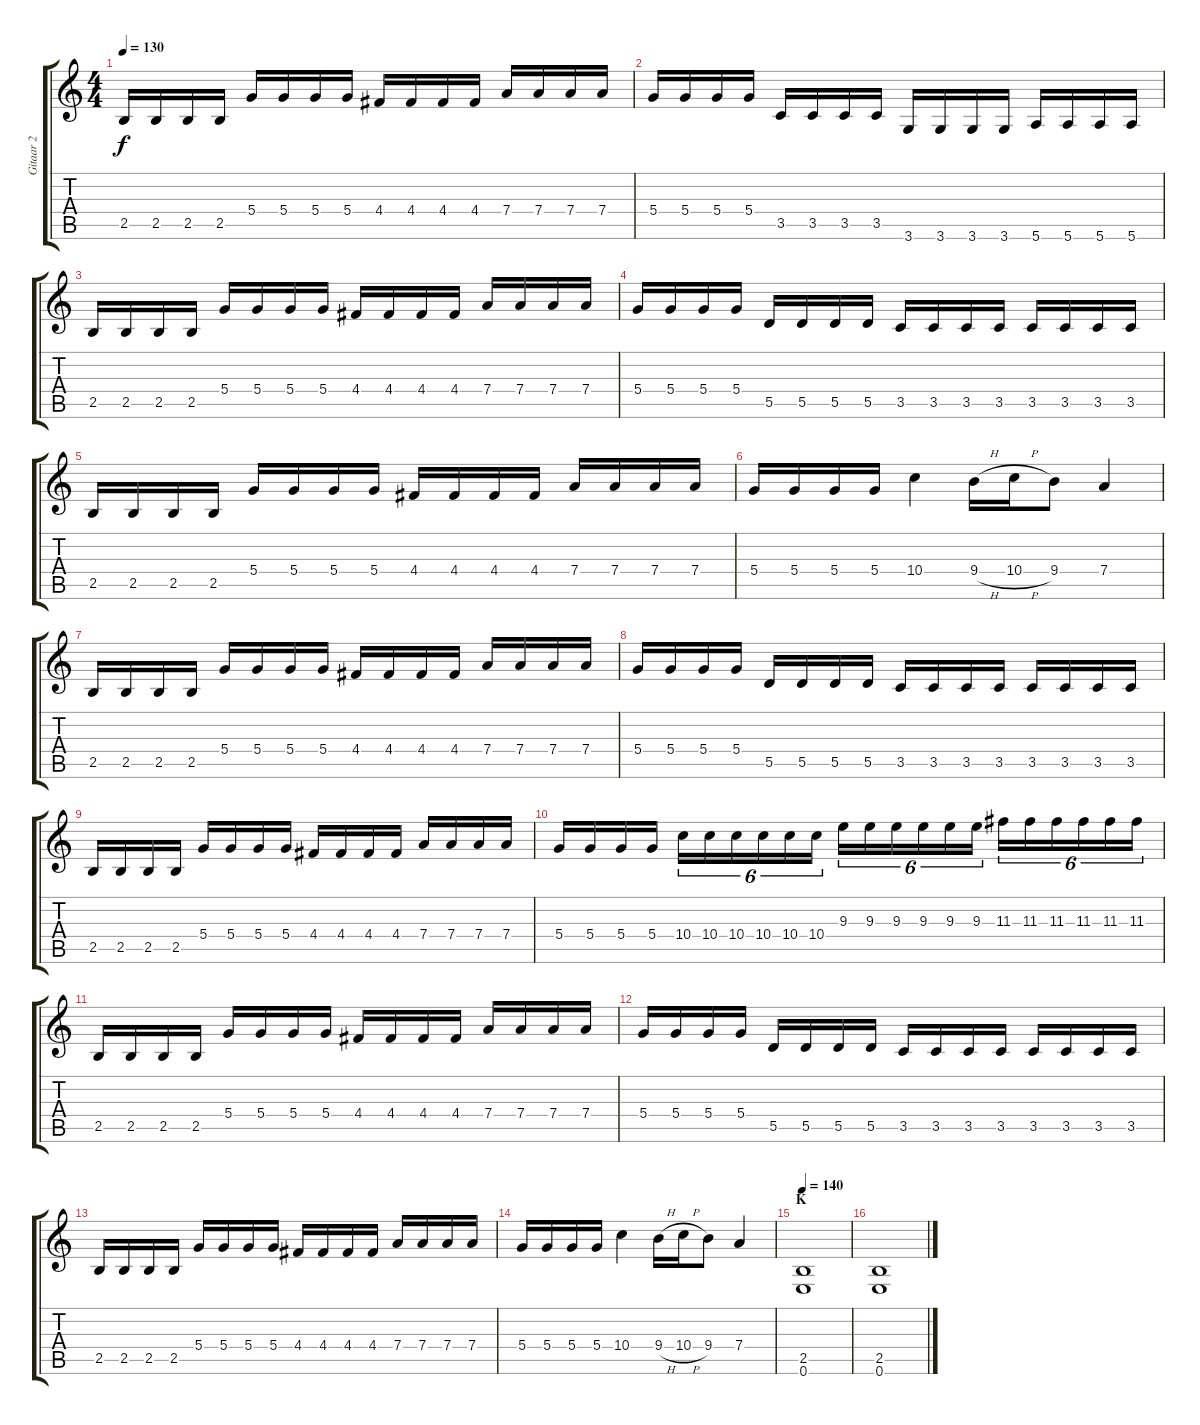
\track ("Gitaar 2" "Gitaar 2") {instrument overdrivenguitar}
\staff {score tabs}
\tuning (E4 B3 G3 D3 A2 E2) {hide}
\ts (4 4)
\tempo 130
\clef g2
\ks c
2.5.16{dy f} 2.5.16 2.5.16 2.5.16 5.4.16 5.4.16 5.4.16 5.4.16 4.4.16 4.4.16 4.4.16 4.4.16 7.4.16 7.4.16 7.4.16 7.4.16 |
5.4.16 5.4.16 5.4.16 5.4.16 3.5.16 3.5.16 3.5.16 3.5.16 3.6.16 3.6.16 3.6.16 3.6.16 5.6.16 5.6.16 5.6.16 5.6.16 |
2.5.16 2.5.16 2.5.16 2.5.16 5.4.16 5.4.16 5.4.16 5.4.16 4.4.16 4.4.16 4.4.16 4.4.16 7.4.16 7.4.16 7.4.16 7.4.16 |
5.4.16 5.4.16 5.4.16 5.4.16 5.5.16 5.5.16 5.5.16 5.5.16 3.5.16 3.5.16 3.5.16 3.5.16 3.5.16 3.5.16 3.5.16 3.5.16 |
2.5.16 2.5.16 2.5.16 2.5.16 5.4.16 5.4.16 5.4.16 5.4.16 4.4.16 4.4.16 4.4.16 4.4.16 7.4.16 7.4.16 7.4.16 7.4.16 |
5.4.16 5.4.16 5.4.16 5.4.16 10.4.4 9.4{h}.16 10.4{h}.16 9.4.8 7.4.4 |
2.5.16 2.5.16 2.5.16 2.5.16 5.4.16 5.4.16 5.4.16 5.4.16 4.4.16 4.4.16 4.4.16 4.4.16 7.4.16 7.4.16 7.4.16 7.4.16 |
5.4.16 5.4.16 5.4.16 5.4.16 5.5.16 5.5.16 5.5.16 5.5.16 3.5.16 3.5.16 3.5.16 3.5.16 3.5.16 3.5.16 3.5.16 3.5.16 |
2.5.16 2.5.16 2.5.16 2.5.16 5.4.16 5.4.16 5.4.16 5.4.16 4.4.16 4.4.16 4.4.16 4.4.16 7.4.16 7.4.16 7.4.16 7.4.16 |
5.4.16 5.4.16 5.4.16 5.4.16 10.4.16{tu (6 4)} 10.4.16{tu (6 4)} 10.4.16{tu (6 4)} 10.4.16{tu (6 4)} 10.4.16{tu (6 4)} 10.4.16{tu (6 4)} 9.3.16{tu (6 4)} 9.3.16{tu (6 4)} 9.3.16{tu (6 4)} 9.3.16{tu (6 4)} 9.3.16{tu (6 4)} 9.3.16{tu (6 4)} 11.3.16{tu (6 4)} 11.3.16{tu (6 4)} 11.3.16{tu (6 4)} 11.3.16{tu (6 4)} 11.3.16{tu (6 4)} 11.3.16{tu (6 4)} |
2.5.16 2.5.16 2.5.16 2.5.16 5.4.16 5.4.16 5.4.16 5.4.16 4.4.16 4.4.16 4.4.16 4.4.16 7.4.16 7.4.16 7.4.16 7.4.16 |
5.4.16 5.4.16 5.4.16 5.4.16 5.5.16 5.5.16 5.5.16 5.5.16 3.5.16 3.5.16 3.5.16 3.5.16 3.5.16 3.5.16 3.5.16 3.5.16 |
2.5.16 2.5.16 2.5.16 2.5.16 5.4.16 5.4.16 5.4.16 5.4.16 4.4.16 4.4.16 4.4.16 4.4.16 7.4.16 7.4.16 7.4.16 7.4.16 |
5.4.16 5.4.16 5.4.16 5.4.16 10.4.4 9.4{h}.16 10.4{h}.16 9.4.8 7.4.4 |
\section ("" "K")
\tempo 140
(2.5 0.6).1{volume 9} |
(2.5 0.6).1
